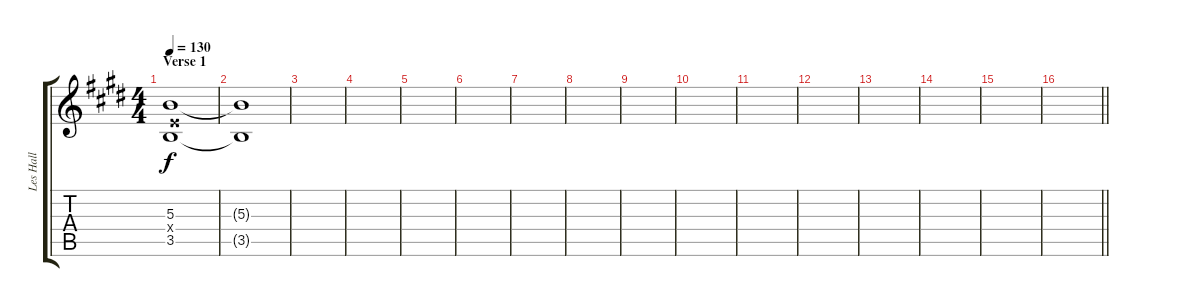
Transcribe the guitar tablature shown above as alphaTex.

\track ("Les Hall" "Les Hall") {instrument distortionguitar}
\staff {score tabs}
\tuning (Eb4 Bb3 Gb3 Db3 Ab2 Db2) {hide}
\ts (4 4)
\section ("" "Verse 1")
\tempo 130
\clef g2
\ks c#minor
(5.3 3.4{x} 3.5).1{dy f volume 0} |
(5.3{t} 3.5{t}).1 |
|
|
|
|
|
|
|
|
|
|
|
|
|
\barLineRight lightlight
